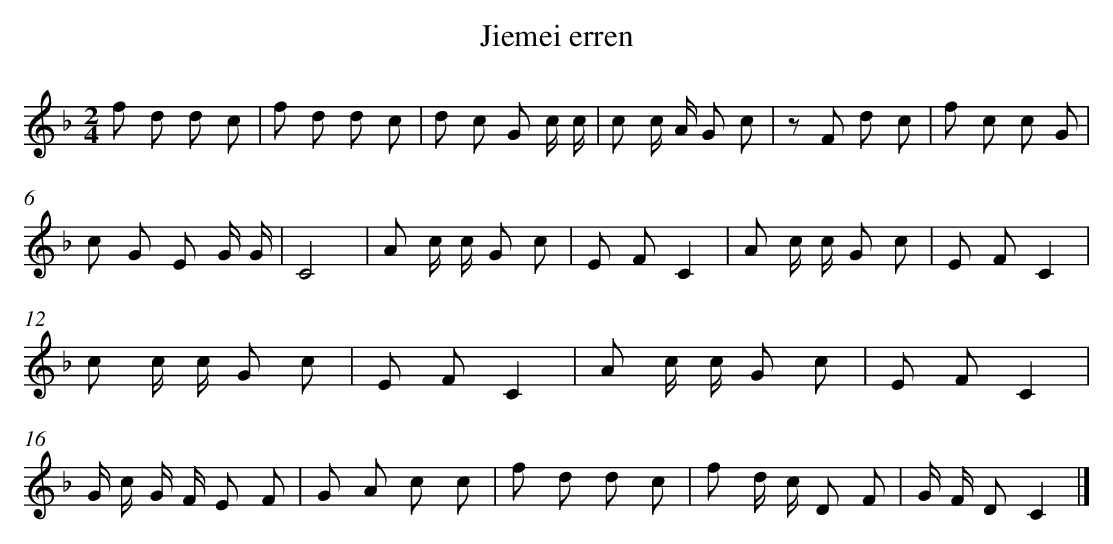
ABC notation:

X:1
T: Jiemei erren
L: 1/8
M: 2/4
K: F
f d d c [I:setbarnb 1]|
f d d c |
d c G c/ c/ |
c c/ A/ G c |
z F d c |
f c c G |
c G E G/ G/ |
C4 |
A c/ c/ G c |
E FC2 |
A c/ c/ G c |
E FC2 |
c c/ c/ G c |
E FC2 |
A c/ c/ G c |
E FC2 |
G/ c/ G/ F/ E F |
G A c c |
f d d c |
f d/ c/ D F |
G/ F/ DC2 |]
